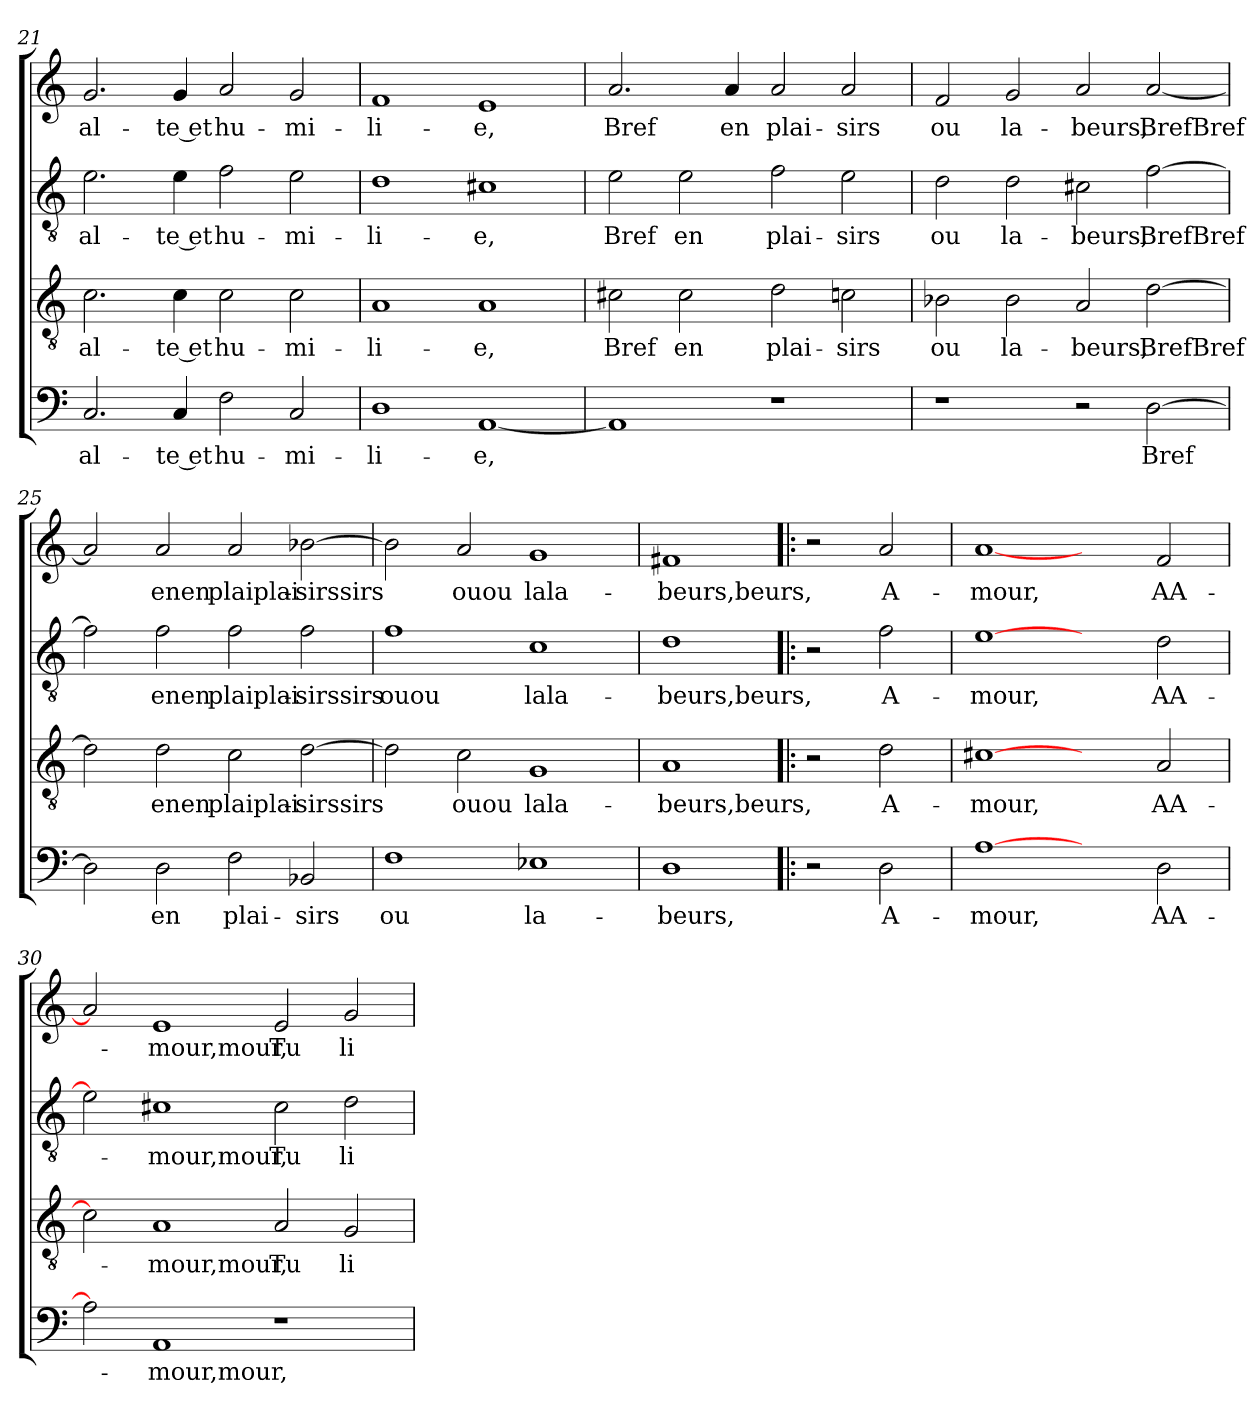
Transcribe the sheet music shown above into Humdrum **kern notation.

**kern	**text	**kern	**text	**kern	**text	**kern	**text
*part4	*part4	*part3	*part3	*part2	*part2	*part1	*part1
*staff4	*staff4	*staff3	*staff3	*staff2	*staff2	*staff1	*staff1
*clefF4	*	*clefGv2	*	*clefGv2	*	*clefG2	*
*k[]	*	*k[]	*	*k[]	*	*k[]	*
=21	=21	=21	=21	=21	=21	=21	=21
2.C	-al-	2.c	-al-	2.e	-al-	2.g	-al-
4C	-te et	4c	-te et	4e	-te et	4g	-te et
2F	hu-	2c	hu-	2f	hu-	2a	hu-
2C	-mi-	2c	-mi-	2e	-mi-	2g	-mi-
=22	=22	=22	=22	=22	=22	=22	=22
1D	-li-	1A	-li-	1d	-li-	1f	-li-
[1AA	-e,	1A	-e,	1c#X	-e,	1e	-e,
=23	=23	=23	=23	=23	=23	=23	=23
1AA]	.	2c#X	Bref	2e	Bref	2.a	Bref
.	.	2c#	en	2e	en	.	.
.	.	.	.	.	.	4a	en
1r	.	2d	plai-	2f	plai-	2a	plai-
.	.	2cn	-sirs	2e	-sirs	2a	-sirs
=24	=24	=24	=24	=24	=24	=24	=24
1r	.	2B-X	ou	2d	ou	2f	ou
.	.	2B-	la-	2d	la-	2g	la-
2r	.	2A	-beurs,	2c#X	-beurs,	2a	-beurs,
[2D	Bref	[2d	BrefBref	[2f	BrefBref	[2a	BrefBref
!!LO:LB:g=z
=25	=25	=25	=25	=25	=25	=25	=25
2D]	.	2d]	.	2f]	.	2a]	.
2D	en	2d	enen	2f	enen	2a	enen
2F	plai-	2c	plaiplai-	2f	plaiplai-	2a	plaiplai-
2BB-X	-sirs	[2d	-sirssirs	2f	-sirssirs	[2b-X	-sirssirs
=26	=26	=26	=26	=26	=26	=26	=26
1F	ou	2d]	.	1f	ouou	2b-]	.
.	.	2c	ouou	.	.	2a	ouou
1E-X	la-	1G	lala-	1c	lala-	1g	lala-
=27	=27	=27	=27	=27	=27	=27	=27
1D	-beurs,	1A	-beurs,beurs,	1d	-beurs,beurs,	1f#X	-beurs,beurs,
=28!|:	=28!|:	=28!|:	=28!|:	=28!|:	=28!|:	=28!|:	=28!|:
2r	.	2r	.	2r	.	2r	.
2D	A-	2d	A-	2f	A-	2a	A-
=29	=29	=29	=29	=29	=29	=29	=29
[1A	-mour,	[1c#X	-mour,	[1e	-mour,	[1a	-mour,
2ryy	.	2ryy	.	2ryy	.	2ryy	.
2D	AA-	2A	AA-	2d	AA-	2f	AA-
=30	=30	=30	=30	=30	=30	=30	=30
2A]	.	2c#]	.	2e]	.	2a]	.
1AA	-mour,mour,	1A	-mour,mour,	1c#X	-mour,mour,	1e	-mour,mour,
1r	.	2A	Tu	2c#	Tu	2e	Tu
.	.	2G	li-	2d	li-	2g	li-
=	=	=	=	=	=	=	=
*-	*-	*-	*-	*-	*-	*-	*-
